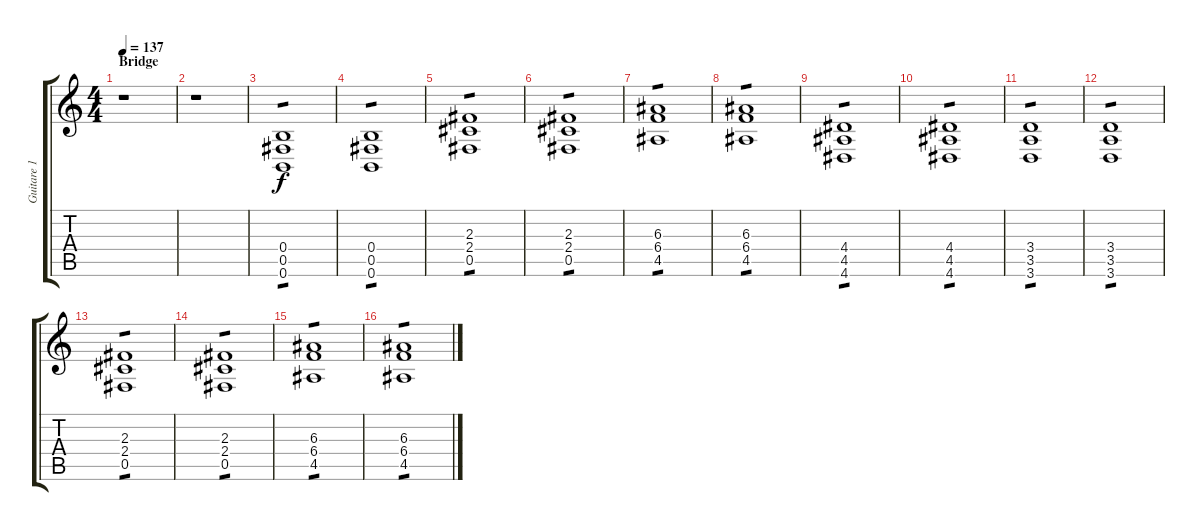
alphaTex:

\track ("Guitare 1" "Guitare 1") {instrument distortionguitar}
\staff {score tabs}
\tuning (Db4 Ab3 E3 B2 Gb2 B1) {hide}
\ts (4 4)
\section ("" "Bridge")
\tempo 137
\clef g2
\ks c
r.1{dy f} |
r.1 |
(0.4 0.5 0.6).1{tp 1} |
(0.4 0.5 0.6).1{tp 1} |
(2.3 2.4 0.5).1{tp 1} |
(2.3 2.4 0.5).1{tp 1} |
(6.3 6.4 4.5).1{tp 1} |
(6.3 6.4 4.5).1{tp 1} |
(4.4 4.5 4.6).1{tp 1} |
(4.4 4.5 4.6).1{tp 1} |
(3.4 3.5 3.6).1{tp 1} |
(3.4 3.5 3.6).1{tp 1} |
(2.3 2.4 0.5).1{tp 1} |
(2.3 2.4 0.5).1{tp 1} |
(6.3 6.4 4.5).1{tp 1} |
(6.3 6.4 4.5).1{tp 1}
